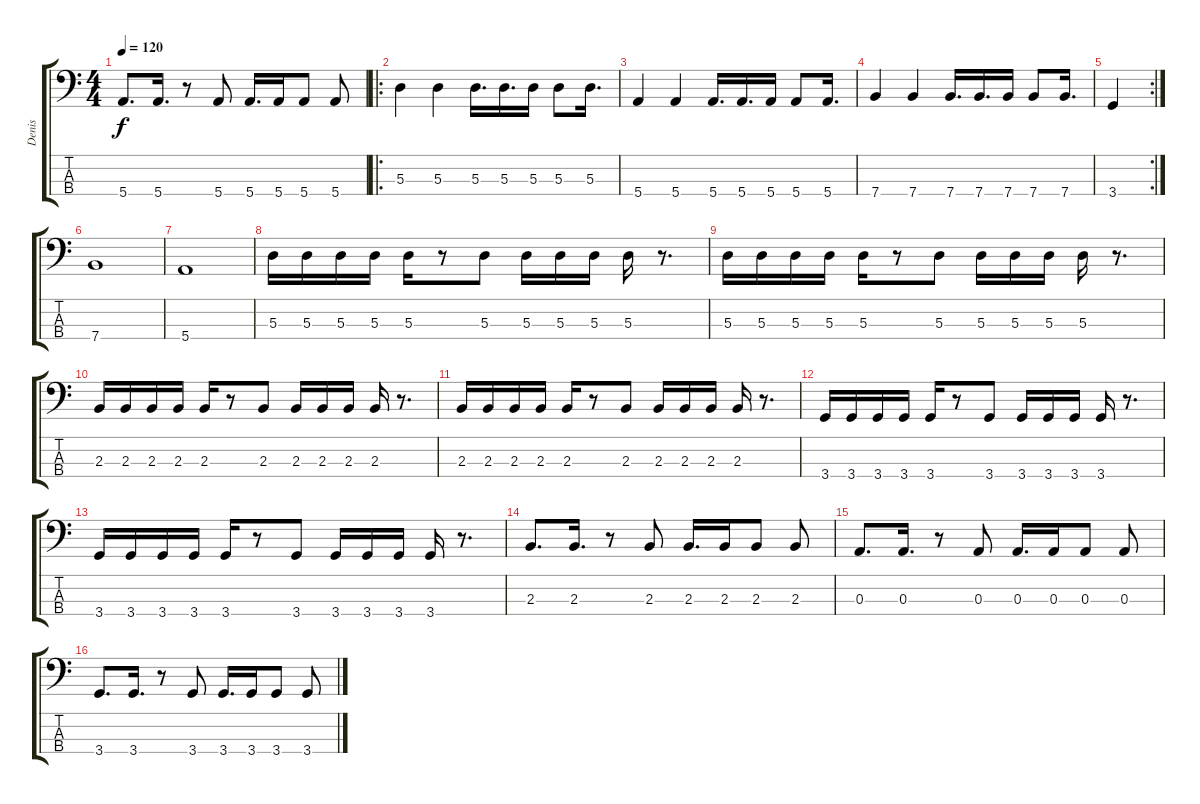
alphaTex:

\track ("Denis" "Denis") {instrument electricbassfinger}
\staff {score tabs}
\tuning (G2 D2 A1 E1) {hide}
\ts (4 4)
\tempo 120
\clef f4
\ks c
5.4.8{d dy f} 5.4.16{d} r.8 5.4.8 5.4.16{d} 5.4.16 5.4.8 5.4.8 |
\ro
5.3.4 5.3.4 5.3.16{d} 5.3.16{d} 5.3.16 5.3.8 5.3.16{d} |
5.4.4 5.4.4 5.4.16{d} 5.4.16{d} 5.4.16 5.4.8 5.4.16{d} |
7.4.4 7.4.4 7.4.16{d} 7.4.16{d} 7.4.16 7.4.8 7.4.16{d} |
\rc 2
3.4.4 |
7.4.1 |
5.4.1 |
5.3.16 5.3.16 5.3.16 5.3.16 5.3.16 r.8 5.3.8 5.3.16 5.3.16 5.3.16 5.3.16 r.8{d} |
5.3.16 5.3.16 5.3.16 5.3.16 5.3.16 r.8 5.3.8 5.3.16 5.3.16 5.3.16 5.3.16 r.8{d} |
2.3.16 2.3.16 2.3.16 2.3.16 2.3.16 r.8 2.3.8 2.3.16 2.3.16 2.3.16 2.3.16 r.8{d} |
2.3.16 2.3.16 2.3.16 2.3.16 2.3.16 r.8 2.3.8 2.3.16 2.3.16 2.3.16 2.3.16 r.8{d} |
3.4.16 3.4.16 3.4.16 3.4.16 3.4.16 r.8 3.4.8 3.4.16 3.4.16 3.4.16 3.4.16 r.8{d} |
3.4.16 3.4.16 3.4.16 3.4.16 3.4.16 r.8 3.4.8 3.4.16 3.4.16 3.4.16 3.4.16 r.8{d} |
2.3.8{d} 2.3.16{d} r.8 2.3.8 2.3.16{d} 2.3.16 2.3.8 2.3.8 |
0.3.8{d} 0.3.16{d} r.8 0.3.8 0.3.16{d} 0.3.16 0.3.8 0.3.8 |
3.4.8{d} 3.4.16{d} r.8 3.4.8 3.4.16{d} 3.4.16 3.4.8 3.4.8
